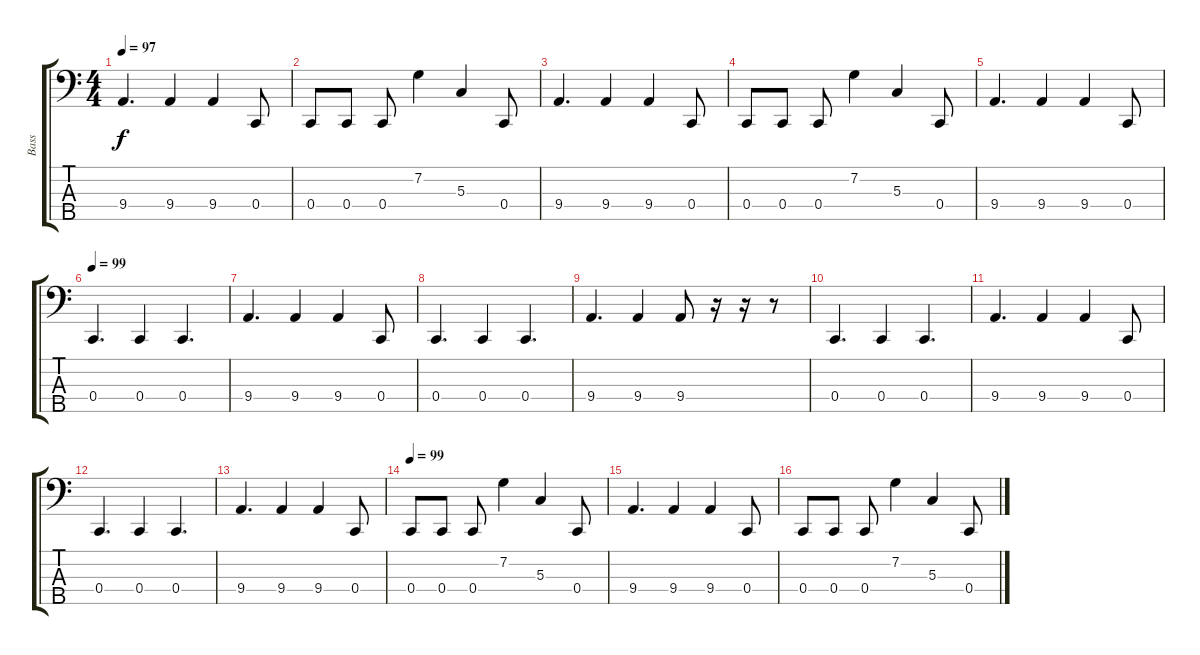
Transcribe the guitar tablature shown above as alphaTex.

\track ("Bass" "Bass") {instrument electricbasspick}
\staff {score tabs}
\tuning (G2 C2 G1 C1 G0) {hide}
\ts (4 4)
\tempo 97
\clef f4
\ks c
9.4.4{d dy f} 9.4.4 9.4.4 0.4.8 |
0.4.8 0.4.8 0.4.8 7.2.4 5.3.4 0.4.8 |
9.4.4{d} 9.4.4 9.4.4 0.4.8 |
0.4.8 0.4.8 0.4.8 7.2.4 5.3.4 0.4.8 |
9.4.4{d} 9.4.4 9.4.4 0.4.8 |
\tempo 99
0.4.4{d} 0.4.4 0.4.4{d} |
9.4.4{d} 9.4.4 9.4.4 0.4.8 |
0.4.4{d} 0.4.4 0.4.4{d} |
9.4.4{d} 9.4.4 9.4.8 r.16 r.16 r.8 |
0.4.4{d} 0.4.4 0.4.4{d} |
9.4.4{d} 9.4.4 9.4.4 0.4.8 |
0.4.4{d} 0.4.4 0.4.4{d} |
9.4.4{d} 9.4.4 9.4.4 0.4.8 |
\tempo 99
0.4.8 0.4.8 0.4.8 7.2.4 5.3.4 0.4.8 |
9.4.4{d} 9.4.4 9.4.4 0.4.8 |
0.4.8 0.4.8 0.4.8 7.2.4 5.3.4 0.4.8
